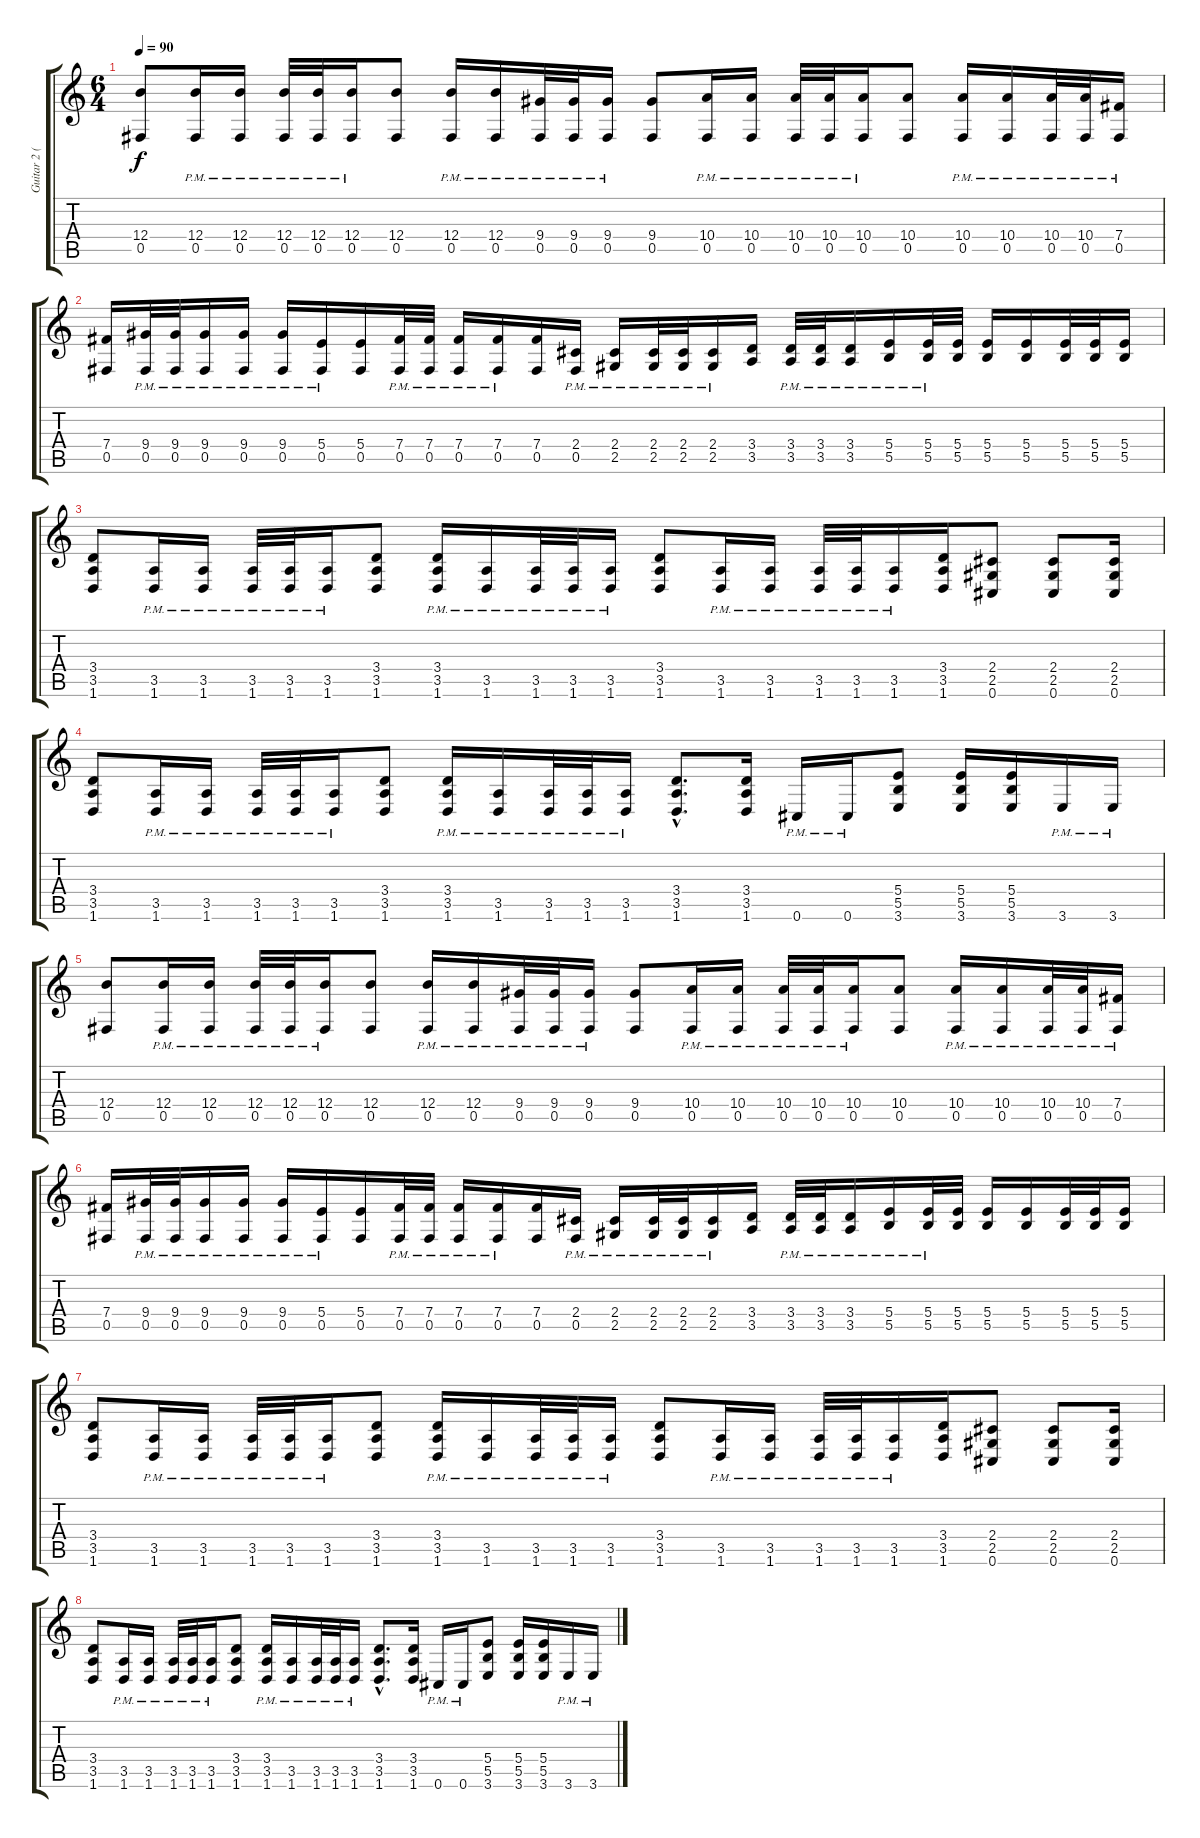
\track ("Guitar 2 (Distortion)" "Guitar 2 (") {instrument distortionguitar}
\staff {score tabs}
\tuning (Db4 Ab3 E3 B2 Gb2 Db2) {hide}
\ts (6 4)
\tempo 90
\clef g2
\ks c
(12.4 0.5).8{dy f} (12.4{pm} 0.5{pm}).16 (12.4{pm} 0.5{pm}).16 (12.4{pm} 0.5{pm}).32 (12.4{pm} 0.5{pm}).32 (12.4{pm} 0.5{pm}).16 (12.4 0.5).8 (12.4{pm} 0.5{pm}).16 (12.4{pm} 0.5{pm}).16 (9.4{pm} 0.5{pm}).32 (9.4{pm} 0.5{pm}).32 (9.4{pm} 0.5{pm}).16 (9.4 0.5).8 (10.4{pm} 0.5{pm}).16 (10.4{pm} 0.5{pm}).16 (10.4{pm} 0.5{pm}).32 (10.4{pm} 0.5{pm}).32 (10.4{pm} 0.5{pm}).16 (10.4 0.5).8 (10.4{pm} 0.5{pm}).16 (10.4{pm} 0.5{pm}).16 (10.4{pm} 0.5{pm}).32 (10.4{pm} 0.5{pm}).32 (7.4{pm} 0.5{pm}).16 |
(7.4 0.5).16 (9.4{pm} 0.5{pm}).32 (9.4{pm} 0.5{pm}).32 (9.4{pm} 0.5{pm}).16 (9.4{pm} 0.5{pm}).16 (9.4{pm} 0.5{pm}).16 (5.4{pm} 0.5{pm}).16 (5.4 0.5).16 (7.4{pm} 0.5{pm}).32 (7.4{pm} 0.5{pm}).32 (7.4{pm} 0.5{pm}).16 (7.4{pm} 0.5{pm}).16 (7.4 0.5).16 (2.4{pm} 0.5{pm}).16 (2.4{pm} 2.5{pm}).16 (2.4{pm} 2.5{pm}).32 (2.4{pm} 2.5{pm}).32 (2.4{pm} 2.5{pm}).16 (3.4 3.5).16 (3.4{pm} 3.5{pm}).32 (3.4{pm} 3.5{pm}).32 (3.4{pm} 3.5{pm}).16 (5.4{pm} 5.5{pm}).16 (5.4{pm} 5.5).32 (5.4 5.5).32 (5.4 5.5).16 (5.4 5.5).16 (5.4 5.5).32 (5.4 5.5).32 (5.4 5.5).16 |
(3.4 3.5 1.6).8 (3.5{pm} 1.6).16 (3.5{pm} 1.6).16 (3.5{pm} 1.6).32 (3.5{pm} 1.6).32 (3.5{pm} 1.6).16 (3.4 3.5 1.6).8 (3.4{pm} 3.5{pm} 1.6).16 (3.5{pm} 1.6).16 (3.5{pm} 1.6).32 (3.5{pm} 1.6).32 (3.5{pm} 1.6).16 (3.4 3.5 1.6).8 (3.5{pm} 1.6).16 (3.5{pm} 1.6).16 (3.5{pm} 1.6).32 (3.5{pm} 1.6).32 (3.5{pm} 1.6).16 (3.4 3.5 1.6).16 (2.4 2.5 0.6).8 (2.4 2.5 0.6).8 (2.4 2.5 0.6).16 |
(3.4 3.5 1.6).8 (3.5{pm} 1.6).16 (3.5{pm} 1.6).16 (3.5{pm} 1.6).32 (3.5{pm} 1.6).32 (3.5{pm} 1.6).16 (3.4 3.5 1.6).8 (3.4{pm} 3.5{pm} 1.6).16 (3.5{pm} 1.6).16 (3.5{pm} 1.6).32 (3.5{pm} 1.6).32 (3.5{pm} 1.6).16 (3.4{hac} 3.5{hac} 1.6{hac}).8{d} (3.4 3.5 1.6).16 0.6{pm}.16 0.6{pm}.16 (5.4 5.5 3.6).8 (5.4 5.5 3.6).16 (5.4 5.5 3.6).16 3.6{pm}.16 3.6{pm}.16 |
(12.4 0.5).8 (12.4{pm} 0.5{pm}).16 (12.4{pm} 0.5{pm}).16 (12.4{pm} 0.5{pm}).32 (12.4{pm} 0.5{pm}).32 (12.4{pm} 0.5{pm}).16 (12.4 0.5).8 (12.4{pm} 0.5{pm}).16 (12.4{pm} 0.5{pm}).16 (9.4{pm} 0.5{pm}).32 (9.4{pm} 0.5{pm}).32 (9.4{pm} 0.5{pm}).16 (9.4 0.5).8 (10.4{pm} 0.5{pm}).16 (10.4{pm} 0.5{pm}).16 (10.4{pm} 0.5{pm}).32 (10.4{pm} 0.5{pm}).32 (10.4{pm} 0.5{pm}).16 (10.4 0.5).8 (10.4{pm} 0.5{pm}).16 (10.4{pm} 0.5{pm}).16 (10.4{pm} 0.5{pm}).32 (10.4{pm} 0.5{pm}).32 (7.4{pm} 0.5{pm}).16 |
(7.4 0.5).16 (9.4{pm} 0.5{pm}).32 (9.4{pm} 0.5{pm}).32 (9.4{pm} 0.5{pm}).16 (9.4{pm} 0.5{pm}).16 (9.4{pm} 0.5{pm}).16 (5.4{pm} 0.5{pm}).16 (5.4 0.5).16 (7.4{pm} 0.5{pm}).32 (7.4{pm} 0.5{pm}).32 (7.4{pm} 0.5{pm}).16 (7.4{pm} 0.5{pm}).16 (7.4 0.5).16 (2.4{pm} 0.5{pm}).16 (2.4{pm} 2.5{pm}).16 (2.4{pm} 2.5{pm}).32 (2.4{pm} 2.5{pm}).32 (2.4{pm} 2.5{pm}).16 (3.4 3.5).16 (3.4{pm} 3.5{pm}).32 (3.4{pm} 3.5{pm}).32 (3.4{pm} 3.5{pm}).16 (5.4{pm} 5.5{pm}).16 (5.4{pm} 5.5).32 (5.4 5.5).32 (5.4 5.5).16 (5.4 5.5).16 (5.4 5.5).32 (5.4 5.5).32 (5.4 5.5).16 |
(3.4 3.5 1.6).8 (3.5{pm} 1.6).16 (3.5{pm} 1.6).16 (3.5{pm} 1.6).32 (3.5{pm} 1.6).32 (3.5{pm} 1.6).16 (3.4 3.5 1.6).8 (3.4{pm} 3.5{pm} 1.6).16 (3.5{pm} 1.6).16 (3.5{pm} 1.6).32 (3.5{pm} 1.6).32 (3.5{pm} 1.6).16 (3.4 3.5 1.6).8 (3.5{pm} 1.6).16 (3.5{pm} 1.6).16 (3.5{pm} 1.6).32 (3.5{pm} 1.6).32 (3.5{pm} 1.6).16 (3.4 3.5 1.6).16 (2.4 2.5 0.6).8 (2.4 2.5 0.6).8 (2.4 2.5 0.6).16 |
(3.4 3.5 1.6).8 (3.5{pm} 1.6).16 (3.5{pm} 1.6).16 (3.5{pm} 1.6).32 (3.5{pm} 1.6).32 (3.5{pm} 1.6).16 (3.4 3.5 1.6).8 (3.4{pm} 3.5{pm} 1.6).16 (3.5{pm} 1.6).16 (3.5{pm} 1.6).32 (3.5{pm} 1.6).32 (3.5{pm} 1.6).16 (3.4{hac} 3.5{hac} 1.6{hac}).8{d} (3.4 3.5 1.6).16 0.6{pm}.16 0.6{pm}.16 (5.4 5.5 3.6).8 (5.4 5.5 3.6).16 (5.4 5.5 3.6).16 3.6{pm}.16 3.6{pm}.16
